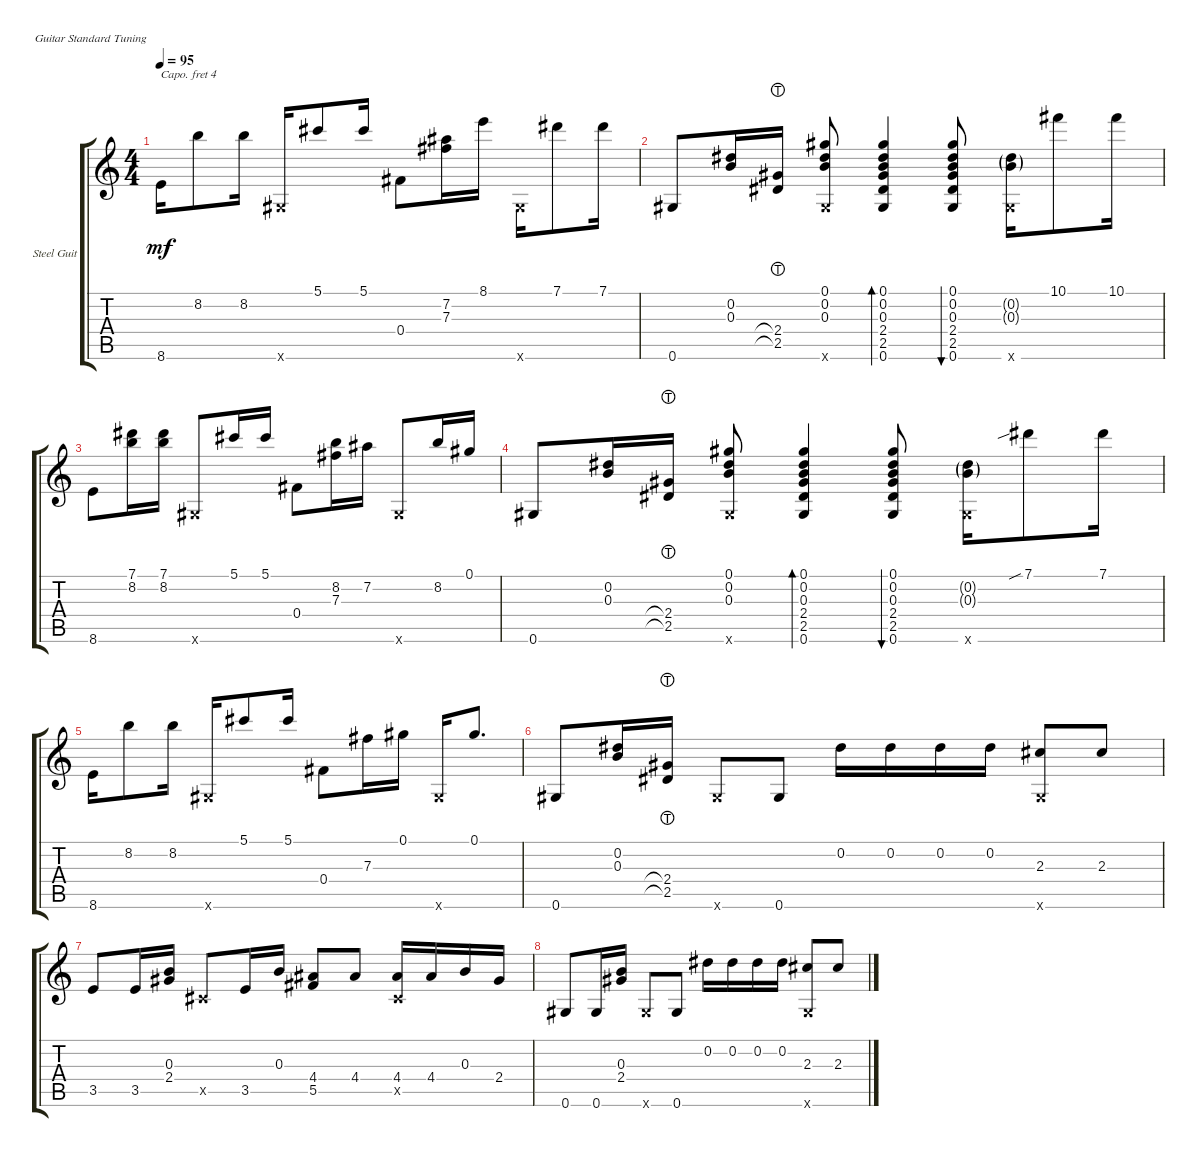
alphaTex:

\defaultSystemsLayout 4
\bracketExtendMode groupsimilarinstruments
\firstSystemTrackNameOrientation horizontal
\otherSystemsTrackNameOrientation horizontal
\track ("Steel Guitar" "Steel Guit") {instrument acousticguitarsteel}
\staff {score tabs}
\capo 4
\tuning (E4 B3 G3 D3 A2 E2)
\ts (4 4)
\tempo 95
\clef g2
\ks c
8.6.16{dy mf} 8.2.8 8.2.16 0.6{x}.16 5.1.8 5.1.16 0.4.8 (7.3 7.2).16 8.1.16 0.6{x}.16 7.1.8 7.1.16 |
0.6.8 (0.3 0.2).16 (2.5{lht} 2.4{lht}).16 (0.3 0.2 0.1 0.6{x}).8 (0.6 2.5 2.4 0.3 0.2 0.1).4{bd 30} (0.6 2.5 2.4 0.3 0.2 0.1).8{bu 96} (0.3{g} 0.2{g} 0.6{x}).16 10.1.8 10.1.16 |
8.6.8 (8.2 7.1).16 (8.2 7.1).16 0.6{x}.8 5.1.16 5.1.16 0.4.8 (7.3 8.2).16 7.2.16 0.6{x}.8 8.2.16 0.1.16 |
0.6.8 (0.3 0.2).16 (2.5{lht} 2.4{lht}).16 (0.3 0.2 0.1 0.6{x}).8 (0.6 2.5 2.4 0.3 0.2 0.1).4{bd 30} (0.6 2.5 2.4 0.3 0.2 0.1).8{bu 96} (0.3{g} 0.2{g} 0.6{x}).16 7.1{sib}.8 7.1.16 |
8.6.16 8.2.8 8.2.16 0.6{x}.16 5.1.8 5.1.16 0.4.8 7.3.16 0.1.16 0.6{x}.16 0.1.8{d} |
0.6.8 (0.3 0.2).16 (2.4{lht} 2.5{lht}).16 0.6{x}.8 0.6.8 0.2.16 0.2.16 0.2.16 0.2.16 (2.3 0.6{x}).8 2.3.8 |
3.5.8 3.5.16 (2.4 0.3).16 0.5{x}.8 3.5.16 0.3.16 (4.4 5.5).8 4.4.8 (4.4 0.5{x}).16 4.4.16 0.3.16 2.4.16 |
0.6.8 0.6.16 (2.4 0.3).16 0.6{x}.8 0.6.8 0.2.16 0.2.16 0.2.16 0.2.16 (2.3 0.6{x}).8 2.3.8
